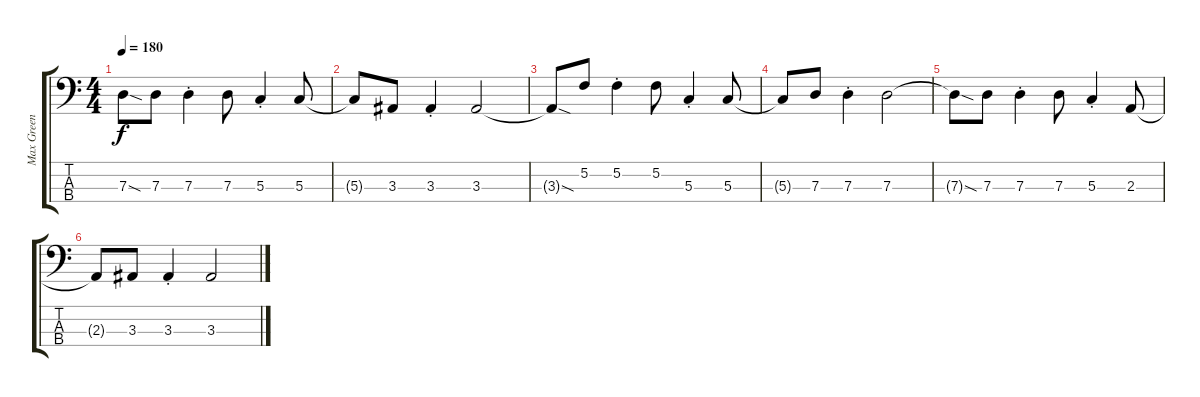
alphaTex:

\track ("Max Green [Bass]" "Max Green ") {instrument electricbasspick}
\staff {score tabs}
\tuning (F2 C2 G1 C1) {hide}
\ts (4 4)
\tempo 180
\clef f4
\ks c
7.3{sod t}.8{dy f} 7.3.8 7.3{st}.4 7.3.8 5.3{st}.4 5.3.8 |
5.3{t}.8 3.3.8 3.3{st}.4 3.3.2 |
3.3{sod t}.8 5.2.8 5.2{st}.4 5.2.8 5.3{st}.4 5.3.8 |
5.3{t}.8 7.3.8 7.3{st}.4 7.3.2 |
7.3{sod t}.8 7.3.8 7.3{st}.4 7.3.8 5.3{st}.4 2.3.8 |
2.3{t}.8 3.3.8 3.3{st}.4 3.3.2
